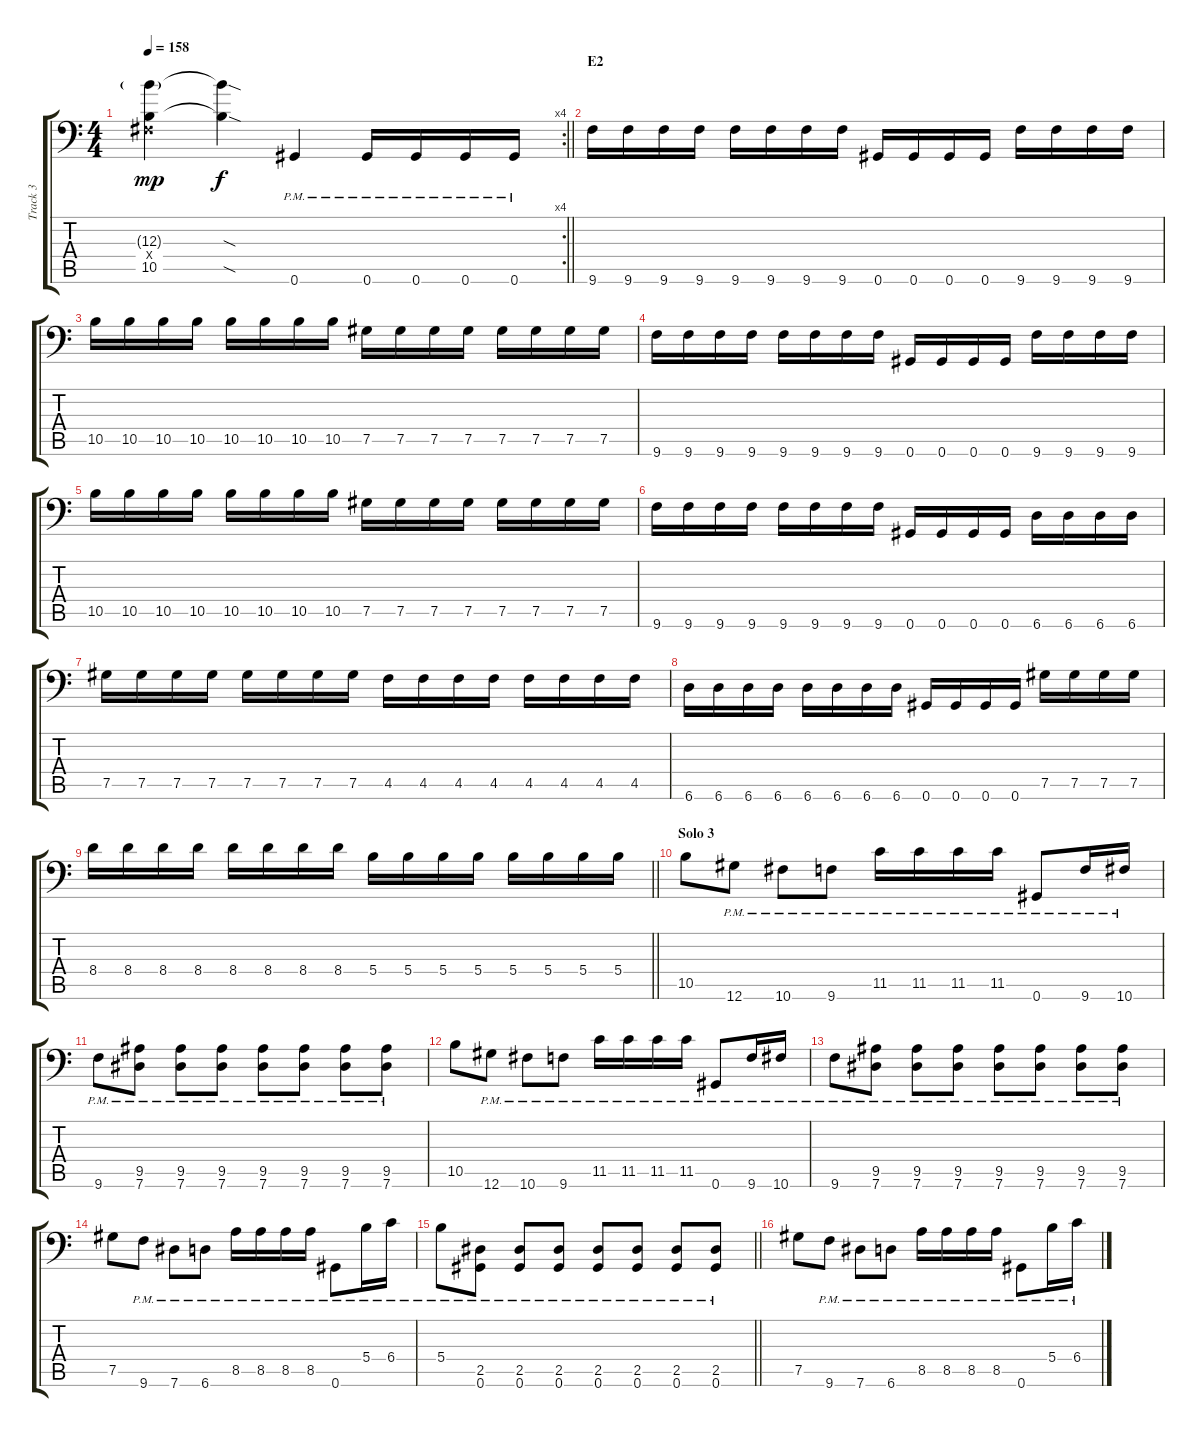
\track ("Track 3" "Track 3") {instrument distortionguitar}
\staff {score tabs}
\tuning (Ab3 Eb3 B2 Gb2 Db2 Ab1) {hide}
\rc 4
\ts (4 4)
\tempo 158
\clef f4
\barLineRight lightlight
\ks c
(12.3{g} 0.4{x} 10.5).4{dy mp} (12.3{sod t} 10.5{sod t}).4{dy f} 0.6{pm}.4 0.6{pm}.16 0.6{pm}.16 0.6{pm}.16 0.6{pm}.16 |
\section ("" "E2")
9.6.16 9.6.16 9.6.16 9.6.16 9.6.16 9.6.16 9.6.16 9.6.16 0.6.16 0.6.16 0.6.16 0.6.16 9.6.16 9.6.16 9.6.16 9.6.16 |
10.5.16 10.5.16 10.5.16 10.5.16 10.5.16 10.5.16 10.5.16 10.5.16 7.5.16 7.5.16 7.5.16 7.5.16 7.5.16 7.5.16 7.5.16 7.5.16 |
9.6.16 9.6.16 9.6.16 9.6.16 9.6.16 9.6.16 9.6.16 9.6.16 0.6.16 0.6.16 0.6.16 0.6.16 9.6.16 9.6.16 9.6.16 9.6.16 |
10.5.16 10.5.16 10.5.16 10.5.16 10.5.16 10.5.16 10.5.16 10.5.16 7.5.16 7.5.16 7.5.16 7.5.16 7.5.16 7.5.16 7.5.16 7.5.16 |
9.6.16 9.6.16 9.6.16 9.6.16 9.6.16 9.6.16 9.6.16 9.6.16 0.6.16 0.6.16 0.6.16 0.6.16 6.6.16 6.6.16 6.6.16 6.6.16 |
7.5.16 7.5.16 7.5.16 7.5.16 7.5.16 7.5.16 7.5.16 7.5.16 4.5.16 4.5.16 4.5.16 4.5.16 4.5.16 4.5.16 4.5.16 4.5.16 |
6.6.16 6.6.16 6.6.16 6.6.16 6.6.16 6.6.16 6.6.16 6.6.16 0.6.16 0.6.16 0.6.16 0.6.16 7.5.16 7.5.16 7.5.16 7.5.16 |
\barLineRight lightlight
8.4.16 8.4.16 8.4.16 8.4.16 8.4.16 8.4.16 8.4.16 8.4.16 5.4.16 5.4.16 5.4.16 5.4.16 5.4.16 5.4.16 5.4.16 5.4.16 |
\section ("" "Solo 3")
10.5.8 12.6{pm}.8 10.6{pm}.8 9.6{pm}.8 11.5{pm}.16 11.5{pm}.16 11.5{pm}.16 11.5{pm}.16 0.6{pm}.8 9.6{pm}.16 10.6{pm}.16 |
9.6{pm}.8 (9.5{pm} 7.6{pm}).8 (9.5{pm} 7.6{pm}).8 (9.5{pm} 7.6{pm}).8 (9.5{pm} 7.6{pm}).8 (9.5{pm} 7.6{pm}).8 (9.5{pm} 7.6{pm}).8 (9.5{pm} 7.6{pm}).8 |
10.5.8 12.6{pm}.8 10.6{pm}.8 9.6{pm}.8 11.5{pm}.16 11.5{pm}.16 11.5{pm}.16 11.5{pm}.16 0.6{pm}.8 9.6{pm}.16 10.6{pm}.16 |
9.6{pm}.8 (9.5{pm} 7.6{pm}).8 (9.5{pm} 7.6{pm}).8 (9.5{pm} 7.6{pm}).8 (9.5{pm} 7.6{pm}).8 (9.5{pm} 7.6{pm}).8 (9.5{pm} 7.6{pm}).8 (9.5{pm} 7.6{pm}).8 |
7.5.8 9.6{pm}.8 7.6{pm}.8 6.6{pm}.8 8.5{pm}.16 8.5{pm}.16 8.5{pm}.16 8.5{pm}.16 0.6{pm}.8 5.4{pm}.16 6.4{pm}.16 |
\barLineRight lightlight
5.4{pm}.8 (2.5{pm} 0.6{pm}).8 (2.5{pm} 0.6{pm}).8 (2.5{pm} 0.6{pm}).8 (2.5{pm} 0.6{pm}).8 (2.5{pm} 0.6{pm}).8 (2.5{pm} 0.6{pm}).8 (2.5{pm} 0.6{pm}).8 |
7.5.8 9.6{pm}.8 7.6{pm}.8 6.6{pm}.8 8.5{pm}.16 8.5{pm}.16 8.5{pm}.16 8.5{pm}.16 0.6{pm}.8 5.4{pm}.16 6.4{pm}.16
